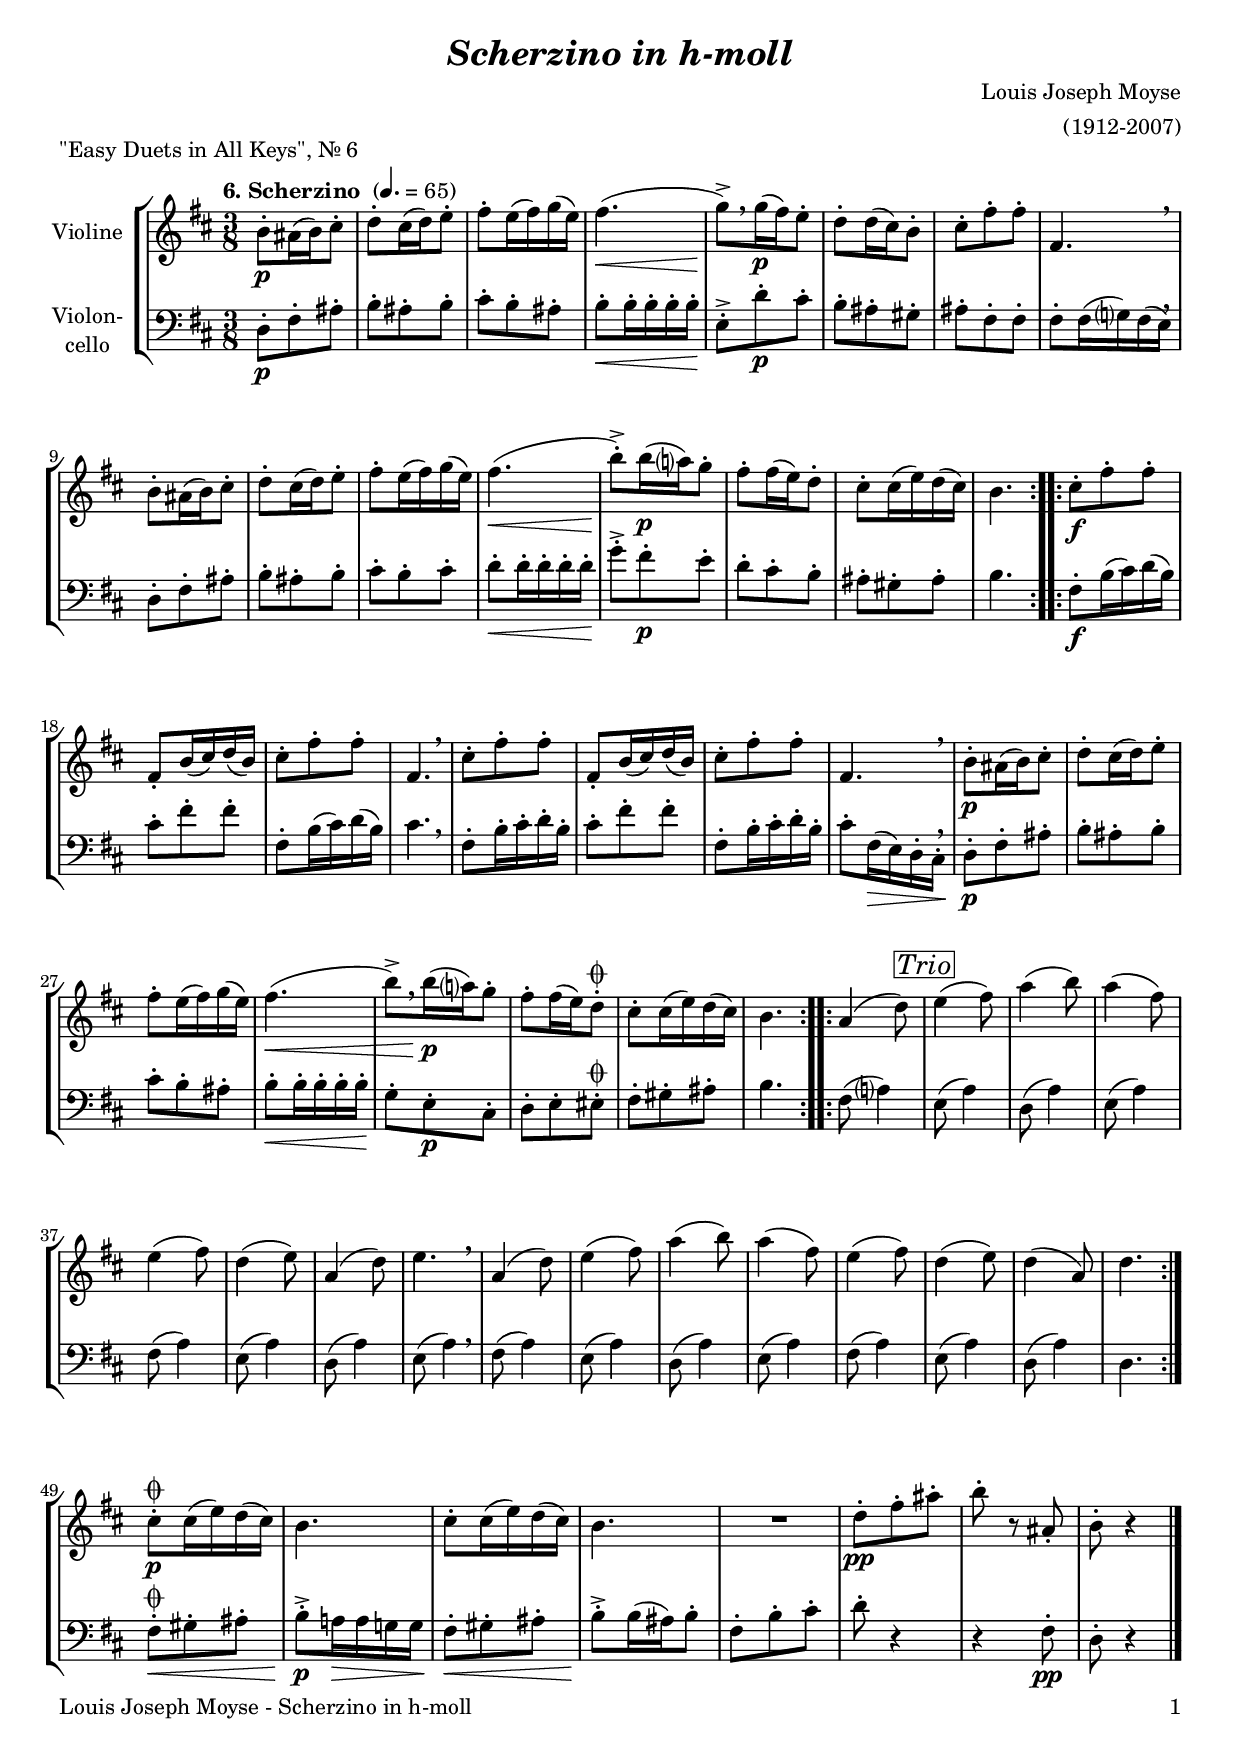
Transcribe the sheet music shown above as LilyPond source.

\version "2.20.2"
\include "deutsch.ly"

#(set-global-staff-size 19)

\header {
  title     = \markup \bold \italic "Scherzino in h-moll"
  composer  = "Louis Joseph Moyse"
  arranger  = "(1912-2007)"
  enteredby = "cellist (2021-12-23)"
  piece     = "\"Easy Duets in All Keys\", Nr. 6"
}

voiceconsts = {
  \key h \minor
  \time 3/8
  \clef "treble"
%  \numericTimeSignature
%  \compressEmptyMeasures
  % Set default beaming for all staves
%  \set Timing.beamExceptions = #'()
%  \set Timing.baseMoment     = #(ly:make-moment 1 4)
%  \set Timing.beatStructure  = #'(1 1 1)
  \tempo "6. Scherzino " 4.=65
}

micl = "clarinet"
mifl = "flute"
miob = "oboe"
mifh = "french horn"
misx = "tenor sax"
mist = "string ensemble 1"
mivl = "violin"
miba = "cello"

trio = \mark \markup \box \italic "Trio"

va = \relative c'' {
  \voiceconsts

  \repeat volta 2 {
    h8-.\p ais16( h) cis8-.
    d-. cis16( d) e8-.
    fis-. e16( fis) g( e)
    fis4.(\<
    g8)[->\! \breathe g16(\p fis) e8]-.
    d-. d16( cis) h8-.
    cis-. fis-. fis-.
    fis,4. \breathe
    h8-. ais16( h) cis8-.
    d-. cis16( d) e8-.

    fis-. e16( fis) g( e)
    fis4.(\<
    h8)-.->\! h16(\p a?) g8-.
    fis-. fis16( e) d8-.
    cis-. cis16( e) d( cis)
    h4.
  }

  \repeat volta 2 {
    cis8-.\f fis-. fis-.
    fis,-. h16( cis) d( h)
    cis8-. fis-. fis-.
    fis,4. \breathe
    cis'8-. fis-. fis-.

    fis,-. h16( cis) d( h)
    cis8-. fis-. fis-.
    fis,4. \breathe
    h8-.\p ais16( h) cis8-.
    d-. cis16( d) e8-.
    fis-. e16( fis) g( e)
    fis4.(\<
    h8)[-> \breathe h16(\p a?) g8]-.
    fis-. fis16( e) d8-. \coda
    cis-. cis16( e) d( cis)

    h4.
  }

  \repeat volta 2 {
    a4( d8) \trio
    e4( fis8)
    a4( h8)
    a4( fis8)
    e4( fis8)
    d4( e8)
    a,4( d8)
    e4. \breathe
    a,4( d8)
    e4( fis8)
    a4( h8)
    a4( fis8)
    e4( fis8)
    d4( e8)
    d4( a8)

    d4.
  } \break

  cis8-.\p \coda cis16( e) d( cis)
  h4.
  cis8-. cis16( e) d( cis)
  h4.
  R
  d8-.\pp fis-. ais-.
  h-. r ais,-.
  h-. r4 \bar "|."
}

vb = \relative c {
  \voiceconsts
  \clef "bass"
  
  \repeat volta 2 {
    d8-.\p fis-. ais-.
    h-. ais-. h-.
    cis-. h-. ais-.
    h-.\< h16-. h-. h-. h-.
    e,8-.->\! d'-.\p cis-.
    h-. ais-. gis-.
    ais-. fis-. fis-.
    fis-. fis16( g?) fis( e) \breathe
    d8-. fis-. ais-.

    h-. ais-. h-.
    cis-. h-. cis-.
    d-.\< d16-. d-. d-. d-.
    g8-.->\! fis-.\p e-.
    d-. cis-. h-.
    ais-. gis-. ais-.
    h4.
  }

  \repeat volta 2 {
    fis8-.\f h16( cis) d( h)
    cis8-. fis-. fis-.

    fis,-. h16( cis) d( h)
    cis4. \breathe
    fis,8-. h16-. cis-. d-. h-.
    cis8-. fis-. fis-.
    fis,-. h16-. cis-. d-. h-.
    cis8-. fis,16(\> e) d-. cis-. \breathe
    d8-.\!\p fis-. ais-.
    h-. ais-. h-.
    cis-. h-. ais-.

    h-.\< h16-. h-. h-. h-.
    g8-.\! e-.\p cis-.
    d-. e-. eis-. \coda
    fis-. gis-. ais-.
    h4.
  }

  \repeat volta 2 {
    fis8( a?4) \trio
    e8( a4)
    d,8( a'4)
    e8( a4)
    fis8( a4)
    e8( a4)
    d,8( a'4)
    e8( a4) \breathe

    fis8( a4)
    e8( a4)
    d,8( a'4)
    e8( a4)
    fis8( a4)
    e8( a4)
    d,8( a'4)
    d,4.
  } \break
  fis8-.\< \coda gis-. ais-.
  h-.->\!\p a!16\> a g! g
  fis8-.\!\< gis-. ais-.
  h-.->\! h16( ais) h8-.

  fis-. h-. cis-.
  d-. r4
  r fis,8-.\pp
  d-. r4 \bar "|."
}


music = \new StaffGroup <<
      \new Staff {
	\set Staff.midiInstrument = \mivl
	\set Staff.instrumentName = \markup \center-column { "Violine" }
	\transpose h h { \va }
      }

      \new Staff {
	\set Staff.midiInstrument = \miba
	\set Staff.instrumentName = \markup \center-column { "Violon-" "cello" }
	\transpose h h { \vb }
      }
>>

\book {
   \paper {
    print-page-number = ##t
    print-first-page-number = ##t
    ragged-last-bottom = ##f
    oddHeaderMarkup = \markup \null
    evenHeaderMarkup = \markup \null
    oddFooterMarkup = \markup {
      \fill-line {
        \on-the-fly #print-page-number-check-first
        "Louis Joseph Moyse - Scherzino in h-moll" \fromproperty #'page:page-number-string
      }
    }
    evenFooterMarkup = \oddFooterMarkup
  } \score {
    \music
    \layout {}
  }

  \score {
    \unfoldRepeats \music

    \midi {
      \context {
        \Score
      }
    }
  }
}